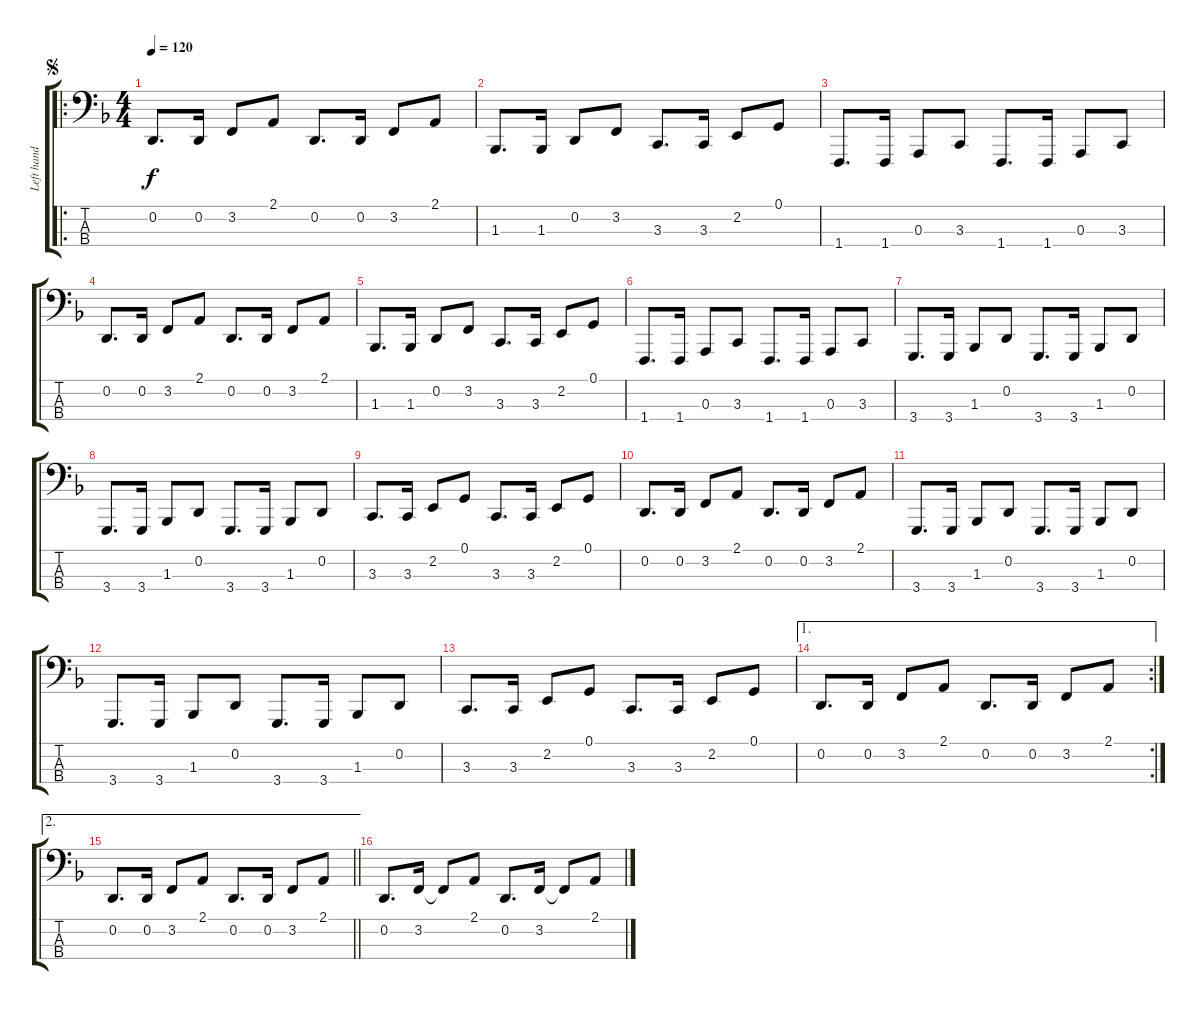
\track ("Left hand" "Left hand") {instrument acousticgrandpiano}
\staff {score tabs}
\tuning (G2 D2 A1 E1) {hide}
\ro
\ts (4 4)
\jump segno
\tempo 120
\clef f4
\ks f
0.2.8{d dy f} 0.2.16 3.2.8 2.1.8 0.2.8{d} 0.2.16 3.2.8 2.1.8 |
1.3.8{d} 1.3.16 0.2.8 3.2.8 3.3.8{d} 3.3.16 2.2.8 0.1.8 |
1.4.8{d} 1.4.16 0.3.8 3.3.8 1.4.8{d} 1.4.16 0.3.8 3.3.8 |
0.2.8{d} 0.2.16 3.2.8 2.1.8 0.2.8{d} 0.2.16 3.2.8 2.1.8 |
1.3.8{d} 1.3.16 0.2.8 3.2.8 3.3.8{d} 3.3.16 2.2.8 0.1.8 |
1.4.8{d} 1.4.16 0.3.8 3.3.8 1.4.8{d} 1.4.16 0.3.8 3.3.8 |
3.4.8{d} 3.4.16 1.3.8 0.2.8 3.4.8{d} 3.4.16 1.3.8 0.2.8 |
3.4.8{d} 3.4.16 1.3.8 0.2.8 3.4.8{d} 3.4.16 1.3.8 0.2.8 |
3.3.8{d} 3.3.16 2.2.8 0.1.8 3.3.8{d} 3.3.16 2.2.8 0.1.8 |
0.2.8{d} 0.2.16 3.2.8 2.1.8 0.2.8{d} 0.2.16 3.2.8 2.1.8 |
3.4.8{d} 3.4.16 1.3.8 0.2.8 3.4.8{d} 3.4.16 1.3.8 0.2.8 |
3.4.8{d} 3.4.16 1.3.8 0.2.8 3.4.8{d} 3.4.16 1.3.8 0.2.8 |
3.3.8{d} 3.3.16 2.2.8 0.1.8 3.3.8{d} 3.3.16 2.2.8 0.1.8 |
\ae 1
\rc 2
0.2.8{d} 0.2.16 3.2.8 2.1.8 0.2.8{d} 0.2.16 3.2.8 2.1.8 |
\ae 2
\barLineRight lightlight
0.2.8{d} 0.2.16 3.2.8 2.1.8 0.2.8{d} 0.2.16 3.2.8 2.1.8 |
0.2.8{d} 3.2.16 3.2{t}.8 2.1.8 0.2.8{d} 3.2.16 3.2{t}.8 2.1.8
